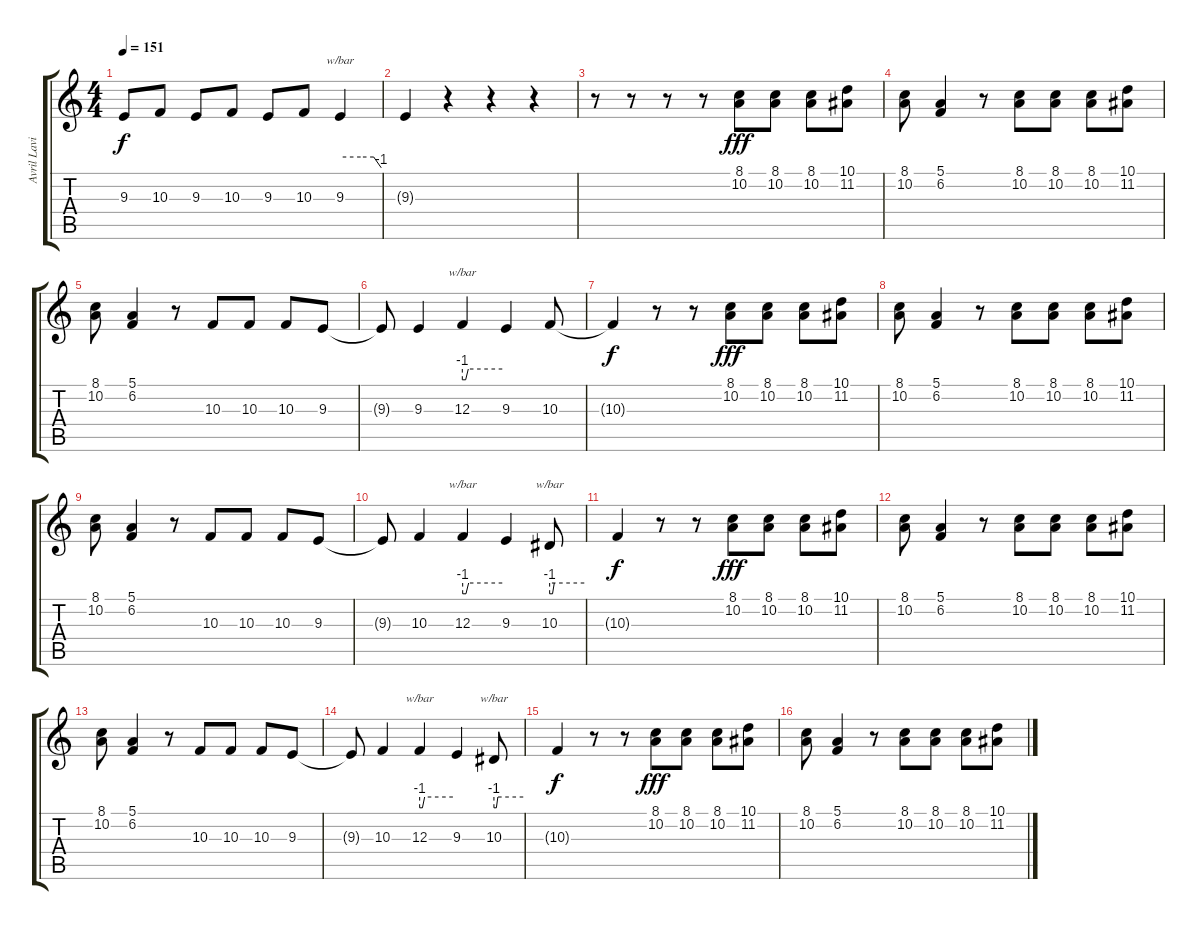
\track ("Avril Lavigne" "Avril Lavi") {instrument synthbrass1}
\staff {score tabs}
\tuning (E4 B3 G3 D3 A2 E2) {hide}
\ts (4 4)
\tempo 151
\clef g2
\ks c
9.3.8{dy f} 10.3.8 9.3.8 10.3.8 9.3.8 10.3.8 9.3.4{tbe (custom default 0 0 30 0 49 0 60 -4)} |
9.3{t}.4 r.4 r.4 r.4 |
r.8 r.8 r.8 r.8 (8.1 10.2).8{dy fff} (8.1 10.2).8 (8.1 10.2).8 (10.1 11.2).8 |
(8.1 10.2).8 (5.1 6.2).4 r.8 (8.1 10.2).8 (8.1 10.2).8 (8.1 10.2).8 (10.1 11.2).8 |
(8.1 10.2).8 (5.1 6.2).4 r.8 10.3.8 10.3.8 10.3.8 9.3.8 |
9.3{t}.8 9.3.4 12.3.4{tbe (custom default 0 -4 5 -4 9 0 60 0)} 9.3.4 10.3.8 |
10.3{t}.4{dy f} r.8 r.8 (8.1 10.2).8{dy fff} (8.1 10.2).8 (8.1 10.2).8 (10.1 11.2).8 |
(8.1 10.2).8 (5.1 6.2).4 r.8 (8.1 10.2).8 (8.1 10.2).8 (8.1 10.2).8 (10.1 11.2).8 |
(8.1 10.2).8 (5.1 6.2).4 r.8 10.3.8 10.3.8 10.3.8 9.3.8 |
9.3{t}.8 10.3.4 12.3.4{tbe (custom default 0 -4 5 -4 9 0 60 0)} 9.3.4 10.3.8{tbe (custom default 0 -4 5 -4 8 0 60 0)} |
10.3{t}.4{dy f} r.8 r.8 (8.1 10.2).8{dy fff} (8.1 10.2).8 (8.1 10.2).8 (10.1 11.2).8 |
(8.1 10.2).8 (5.1 6.2).4 r.8 (8.1 10.2).8 (8.1 10.2).8 (8.1 10.2).8 (10.1 11.2).8 |
(8.1 10.2).8 (5.1 6.2).4 r.8 10.3.8 10.3.8 10.3.8 9.3.8 |
9.3{t}.8 10.3.4 12.3.4{tbe (custom default 0 -4 5 -4 9 0 60 0)} 9.3.4 10.3.8{tbe (custom default 0 -4 5 -4 8 0 60 0)} |
10.3{t}.4{dy f} r.8 r.8 (8.1 10.2).8{dy fff} (8.1 10.2).8 (8.1 10.2).8 (10.1 11.2).8 |
(8.1 10.2).8 (5.1 6.2).4 r.8 (8.1 10.2).8 (8.1 10.2).8 (8.1 10.2).8 (10.1 11.2).8
